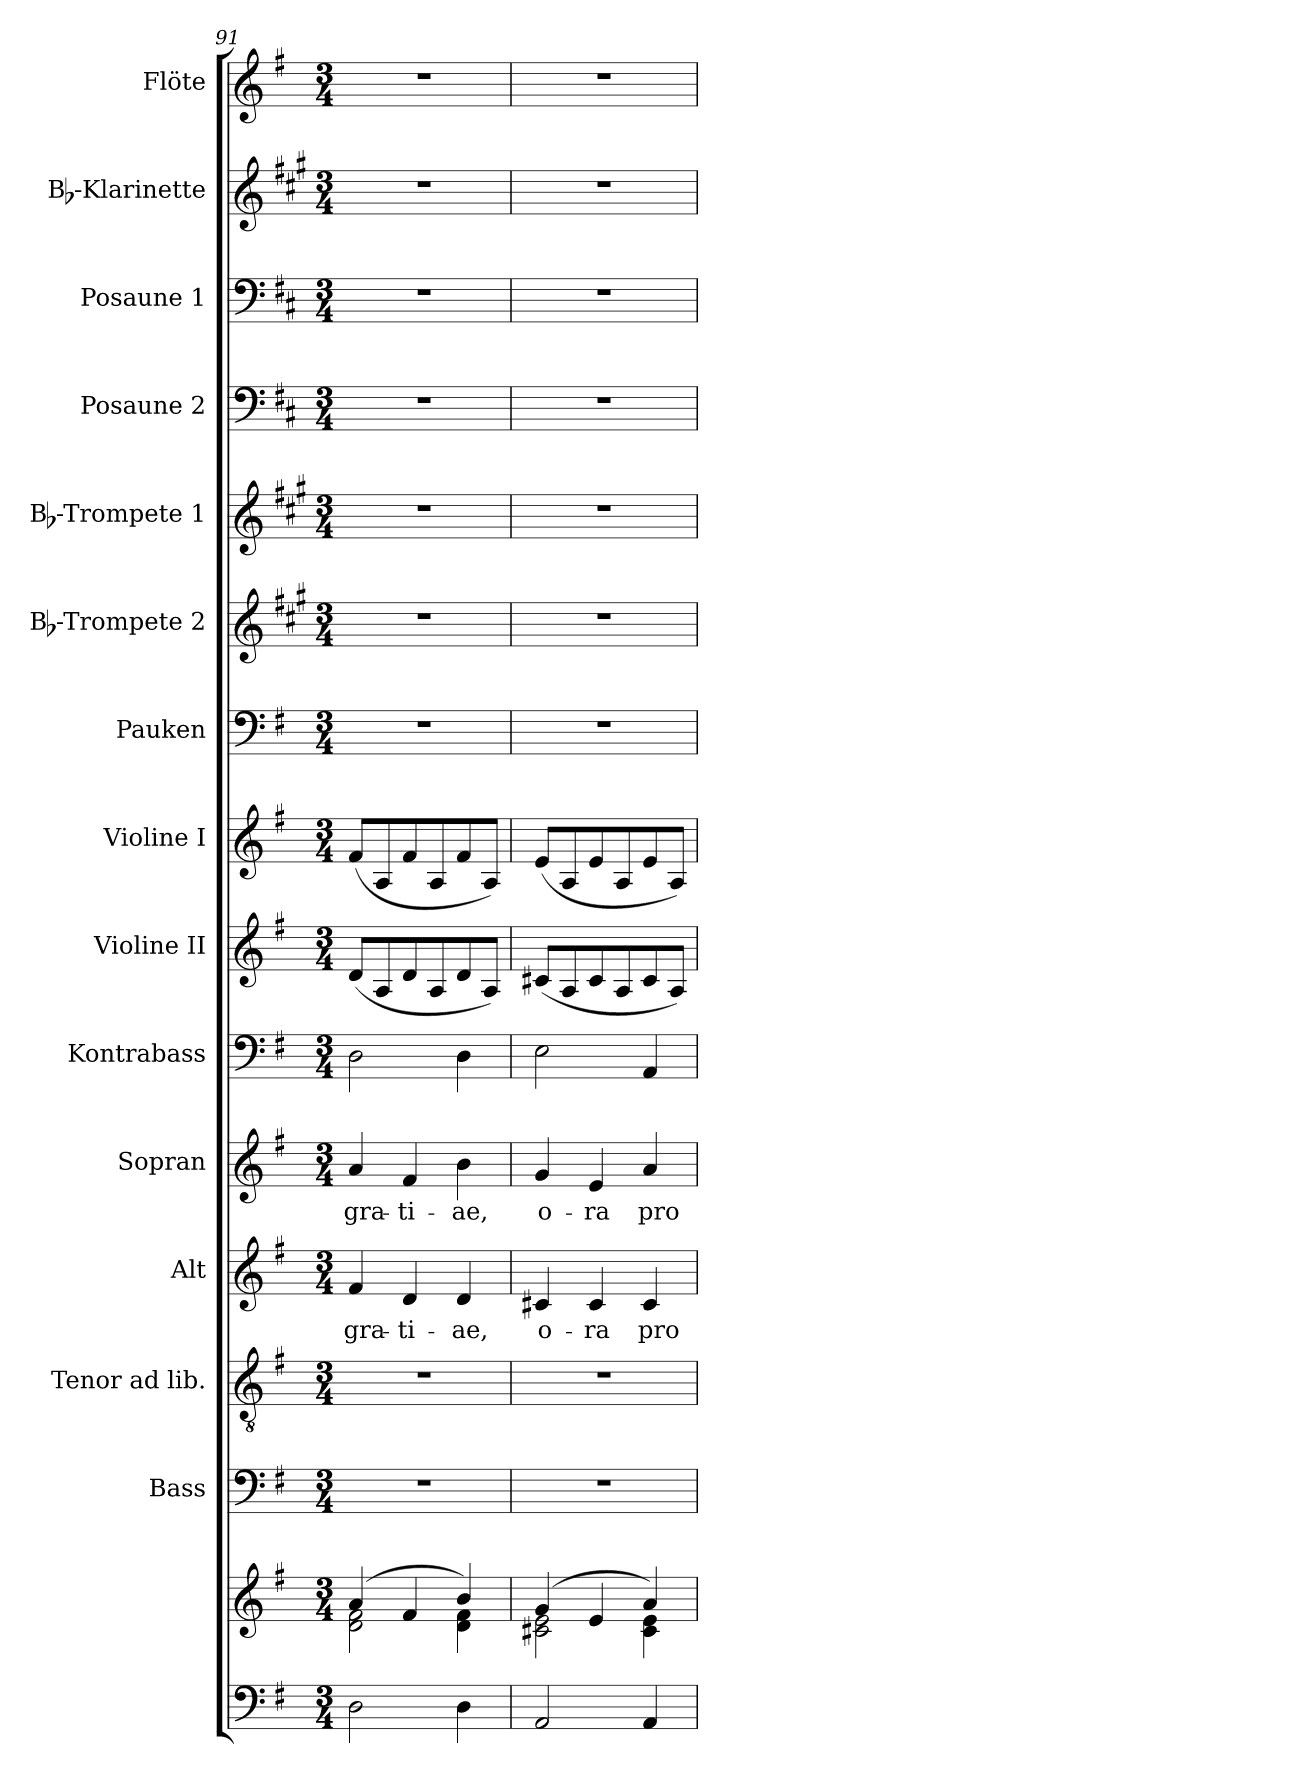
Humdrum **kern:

**kern	**kern	**kern	**kern	**kern	**text	**kern	**text	**kern	**kern	**kern	**kern	**kern	**kern	**kern	**kern	**kern	**kern
*part15	*part15	*part14	*part13	*part12	*part12	*part11	*part11	*part10	*part9	*part8	*part7	*part6	*part5	*part4	*part3	*part2	*part1
*staff16	*staff15	*staff14	*staff13	*staff12	*staff12	*staff11	*staff11	*staff10	*staff9	*staff8	*staff7	*staff6	*staff5	*staff4	*staff3	*staff2	*staff1
*	*	*I"Bass	*I"Tenor ad lib.	*I"Alt	*	*I"Sopran	*	*I"Kontrabass	*I"Violine II	*I"Violine I	*I"Pauken	*I"Bb-Trompete 2	*I"Bb-Trompete 1	*I"Posaune 2	*I"Posaune 1	*I"Bb-Klarinette	*I"Flöte
*	*	*I'B.	*I'T.	*I'A.	*	*I'S.	*	*I'Kb.	*I'Vl. II	*I'Vl. I	*I'Pk.	*I'Bb Trp. 2	*I'Bb Trp. 1	*I'Pos. 2	*I'Pos. 1	*I'Bb Kl.	*I'Fl.
*clefF4	*clefG2	*clefF4	*clefGv2	*clefG2	*	*clefG2	*	*clefF4	*clefG2	*clefG2	*clefF4	*clefG2	*clefG2	*clefF4	*clefF4	*clefG2	*clefG2
*	*	*	*	*	*	*	*	*ITrd7c12	*	*	*	*ITrd1c2	*ITrd1c2	*ITrd4c7	*ITrd4c7	*ITrd1c2	*
*k[f#]	*k[f#]	*k[f#]	*k[f#]	*k[f#]	*	*k[f#]	*	*k[f#]	*k[f#]	*k[f#]	*k[f#]	*k[f#]	*k[f#]	*k[f#]	*k[f#]	*k[f#]	*k[f#]
*G:	*G:	*G:	*G:	*G:	*	*G:	*	*G:	*G:	*G:	*G:	*G:	*G:	*G:	*G:	*G:	*G:
*M3/4	*M3/4	*M3/4	*M3/4	*M3/4	*	*M3/4	*	*M3/4	*M3/4	*M3/4	*M3/4	*M3/4	*M3/4	*M3/4	*M3/4	*M3/4	*M3/4
=91	=91	=91	=91	=91	=91	=91	=91	=91	=91	=91	=91	=91	=91	=91	=91	=91	=91
*	*^	*	*	*	*	*	*	*	*	*	*	*	*	*	*	*	*
!	!	!	!	!	!	!LO:LY:b	!	!LO:LY:b	!	!	!	!	!	!	!	!	!	!
2D\	(4a/	2d\ 2f#\	2.r	2.r	4f#/	gra-	4a/	gra-	2DD\	(<8d/L	(<8f#/L	2.r	2.r	2.r	2.r	2.r	2.r	2.r
.	.	.	.	.	.	.	.	.	.	8A/	8A/	.	.	.	.	.	.	.
!	!	!	!	!	!	!LO:LY:b	!	!LO:LY:b	!	!	!	!	!	!	!	!	!	!
.	4f#/	.	.	.	4d/	-ti-	4f#/	-ti-	.	8d/	8f#/	.	.	.	.	.	.	.
.	.	.	.	.	.	.	.	.	.	8A/	8A/	.	.	.	.	.	.	.
!	!	!	!	!	!	!LO:LY:b	!	!LO:LY:b	!	!	!	!	!	!	!	!	!	!
4D\	4b/)	4d\ 4f#\	.	.	4d/	-ae,	4b\	-ae,	4DD\	8d/	8f#/	.	.	.	.	.	.	.
.	.	.	.	.	.	.	.	.	.	8A/J)	8A/J)	.	.	.	.	.	.	.
=92	=92	=92	=92	=92	=92	=92	=92	=92	=92	=92	=92	=92	=92	=92	=92	=92	=92	=92
!	!	!	!	!	!	!LO:LY:b	!	!LO:LY:b	!	!	!	!	!	!	!	!	!	!
2AA/	(4g/	2c#X\ 2e\	2.r	2.r	4c#X/	o-	4g/	o-	2EE\	(<8c#X/L	(<8e/L	2.r	2.r	2.r	2.r	2.r	2.r	2.r
.	.	.	.	.	.	.	.	.	.	8A/	8A/	.	.	.	.	.	.	.
!	!	!	!	!	!	!LO:LY:b	!	!LO:LY:b	!	!	!	!	!	!	!	!	!	!
.	4e/	.	.	.	4c#/	-ra	4e/	-ra	.	8c#/	8e/	.	.	.	.	.	.	.
.	.	.	.	.	.	.	.	.	.	8A/	8A/	.	.	.	.	.	.	.
!	!	!	!	!	!	!LO:LY:b	!	!LO:LY:b	!	!	!	!	!	!	!	!	!	!
4AA/	4a/)	4c#\ 4e\	.	.	4c#/	pro	4a/	pro	4AAA/	8c#/	8e/	.	.	.	.	.	.	.
.	.	.	.	.	.	.	.	.	.	8A/J)	8A/J)	.	.	.	.	.	.	.
*	*v	*v	*	*	*	*	*	*	*	*	*	*	*	*	*	*	*	*
=	=	=	=	=	=	=	=	=	=	=	=	=	=	=	=	=	=
*-	*-	*-	*-	*-	*-	*-	*-	*-	*-	*-	*-	*-	*-	*-	*-	*-	*-
